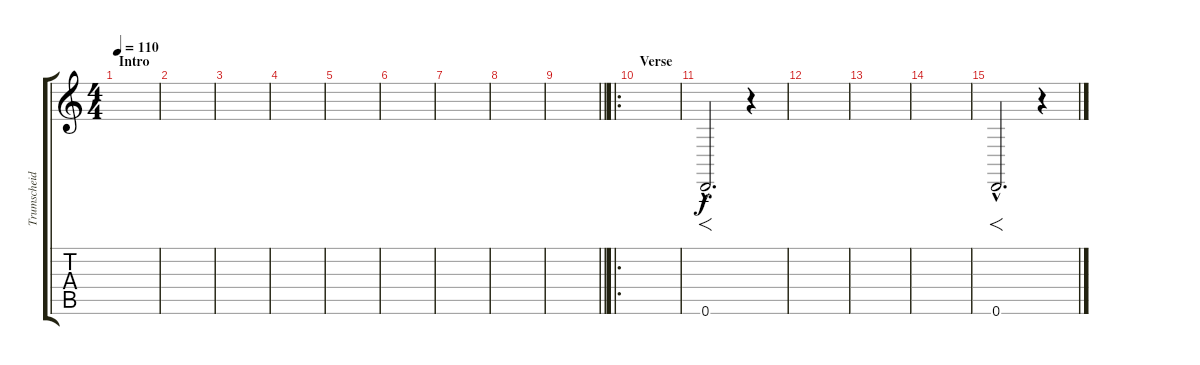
\track ("Trumscheid" "Trumscheid") {instrument cello}
\staff {score tabs}
\tuning (E4 B3 G3 D3 A2 D2) {hide}
\ts (4 4)
\section ("" "Intro")
\tempo 110
\clef g2
\ks c
|
|
|
|
|
|
|
|
\barLineRight lightlight
|
\ro
\section ("" "Verse")
|
0.6{hac}.2{f d} r.4 |
|
|
|
0.6{hac}.2{f d} r.4
